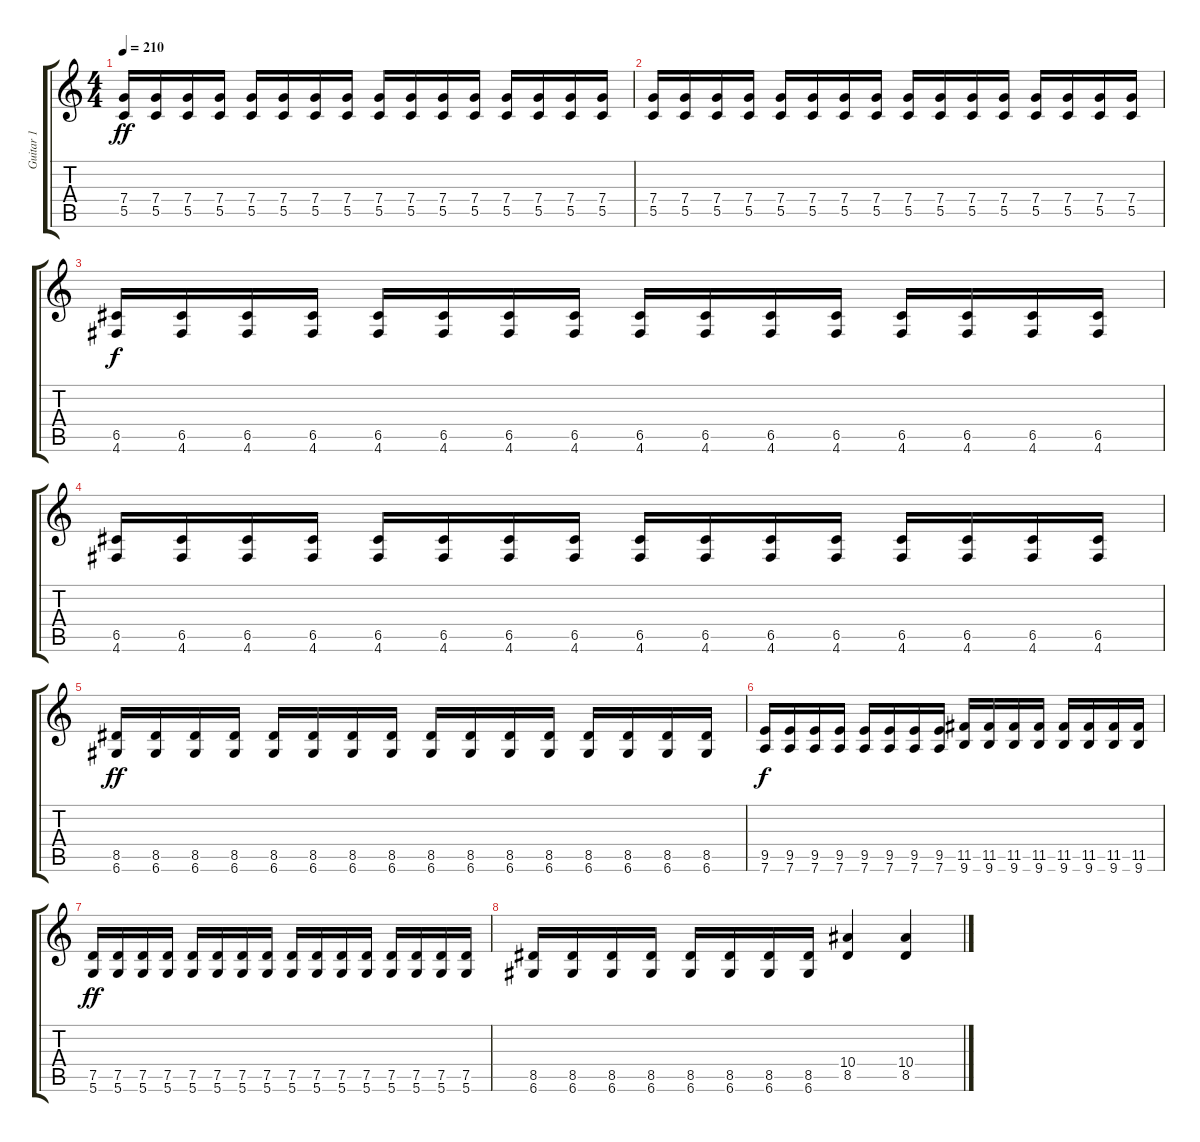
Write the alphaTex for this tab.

\track ("Guitar 1" "Guitar 1") {instrument distortionguitar}
\staff {score tabs}
\tuning (D4 A3 F3 C3 G2 D2) {hide}
\ts (4 4)
\tempo 210
\clef g2
\ks c
(7.4 5.5).16{dy ff} (7.4 5.5).16 (7.4 5.5).16 (7.4 5.5).16 (7.4 5.5).16 (7.4 5.5).16 (7.4 5.5).16 (7.4 5.5).16 (7.4 5.5).16 (7.4 5.5).16 (7.4 5.5).16 (7.4 5.5).16 (7.4 5.5).16 (7.4 5.5).16 (7.4 5.5).16 (7.4 5.5).16 |
(7.4 5.5).16 (7.4 5.5).16 (7.4 5.5).16 (7.4 5.5).16 (7.4 5.5).16 (7.4 5.5).16 (7.4 5.5).16 (7.4 5.5).16 (7.4 5.5).16 (7.4 5.5).16 (7.4 5.5).16 (7.4 5.5).16 (7.4 5.5).16 (7.4 5.5).16 (7.4 5.5).16 (7.4 5.5).16 |
(6.5 4.6).16{dy f} (6.5 4.6).16 (6.5 4.6).16 (6.5 4.6).16 (6.5 4.6).16 (6.5 4.6).16 (6.5 4.6).16 (6.5 4.6).16 (6.5 4.6).16 (6.5 4.6).16 (6.5 4.6).16 (6.5 4.6).16 (6.5 4.6).16 (6.5 4.6).16 (6.5 4.6).16 (6.5 4.6).16 |
(6.5 4.6).16 (6.5 4.6).16 (6.5 4.6).16 (6.5 4.6).16 (6.5 4.6).16 (6.5 4.6).16 (6.5 4.6).16 (6.5 4.6).16 (6.5 4.6).16 (6.5 4.6).16 (6.5 4.6).16 (6.5 4.6).16 (6.5 4.6).16 (6.5 4.6).16 (6.5 4.6).16 (6.5 4.6).16 |
(8.5 6.6).16{dy ff} (8.5 6.6).16 (8.5 6.6).16 (8.5 6.6).16 (8.5 6.6).16 (8.5 6.6).16 (8.5 6.6).16 (8.5 6.6).16 (8.5 6.6).16 (8.5 6.6).16 (8.5 6.6).16 (8.5 6.6).16 (8.5 6.6).16 (8.5 6.6).16 (8.5 6.6).16 (8.5 6.6).16 |
(9.5 7.6).16{dy f} (9.5 7.6).16 (9.5 7.6).16 (9.5 7.6).16 (9.5 7.6).16 (9.5 7.6).16 (9.5 7.6).16 (9.5 7.6).16 (11.5 9.6).16 (11.5 9.6).16 (11.5 9.6).16 (11.5 9.6).16 (11.5 9.6).16 (11.5 9.6).16 (11.5 9.6).16 (11.5 9.6).16 |
(7.5 5.6).16{dy ff} (7.5 5.6).16 (7.5 5.6).16 (7.5 5.6).16 (7.5 5.6).16 (7.5 5.6).16 (7.5 5.6).16 (7.5 5.6).16 (7.5 5.6).16 (7.5 5.6).16 (7.5 5.6).16 (7.5 5.6).16 (7.5 5.6).16 (7.5 5.6).16 (7.5 5.6).16 (7.5 5.6).16 |
(8.5 6.6).16 (8.5 6.6).16 (8.5 6.6).16 (8.5 6.6).16 (8.5 6.6).16 (8.5 6.6).16 (8.5 6.6).16 (8.5 6.6).16 (10.4 8.5).4 (10.4 8.5).4
